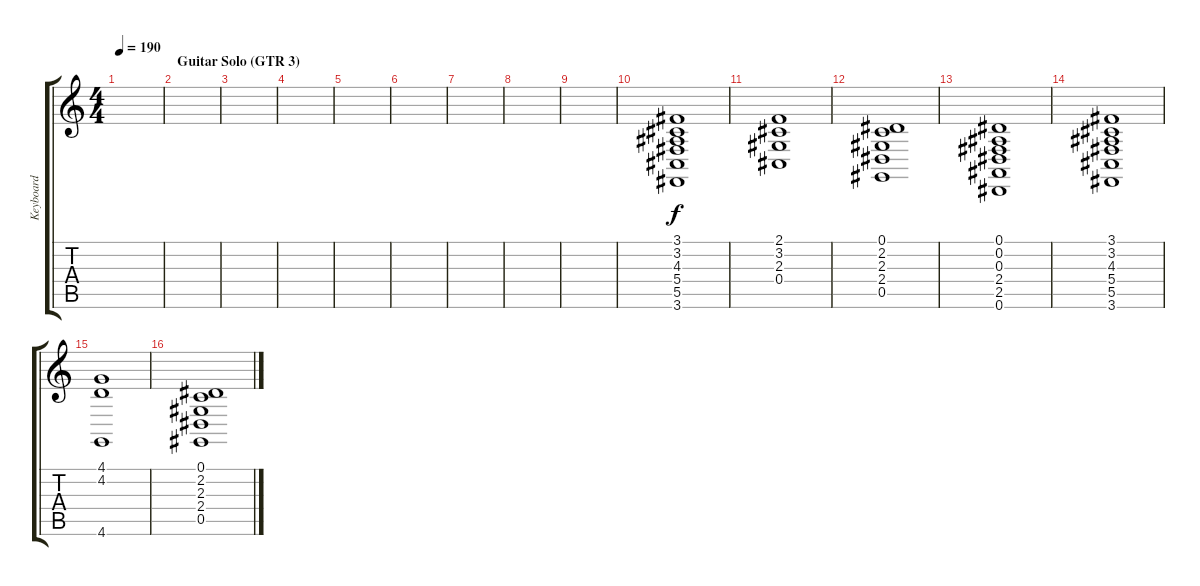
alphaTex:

\track ("Keyboard" "Keyboard") {instrument stringensemble1}
\staff {score tabs}
\tuning (Eb4 Bb3 Gb3 Db3 Ab2 Eb2) {hide}
\ts (4 4)
\tempo 190
\clef g2
\ks c
|
\section ("" "Guitar Solo (GTR 3)")
|
|
|
|
|
|
|
|
(3.1 3.2 4.3 5.4 5.5 3.6).1 |
(2.1 3.2 2.3 0.4).1 |
(0.1 2.2 2.3 2.4 0.5).1 |
(0.1 0.2 0.3 2.4 2.5 0.6).1 |
(3.1 3.2 4.3 5.4 5.5 3.6).1 |
(4.1 4.2 4.6).1 |
(0.1 2.2 2.3 2.4 0.5).1
